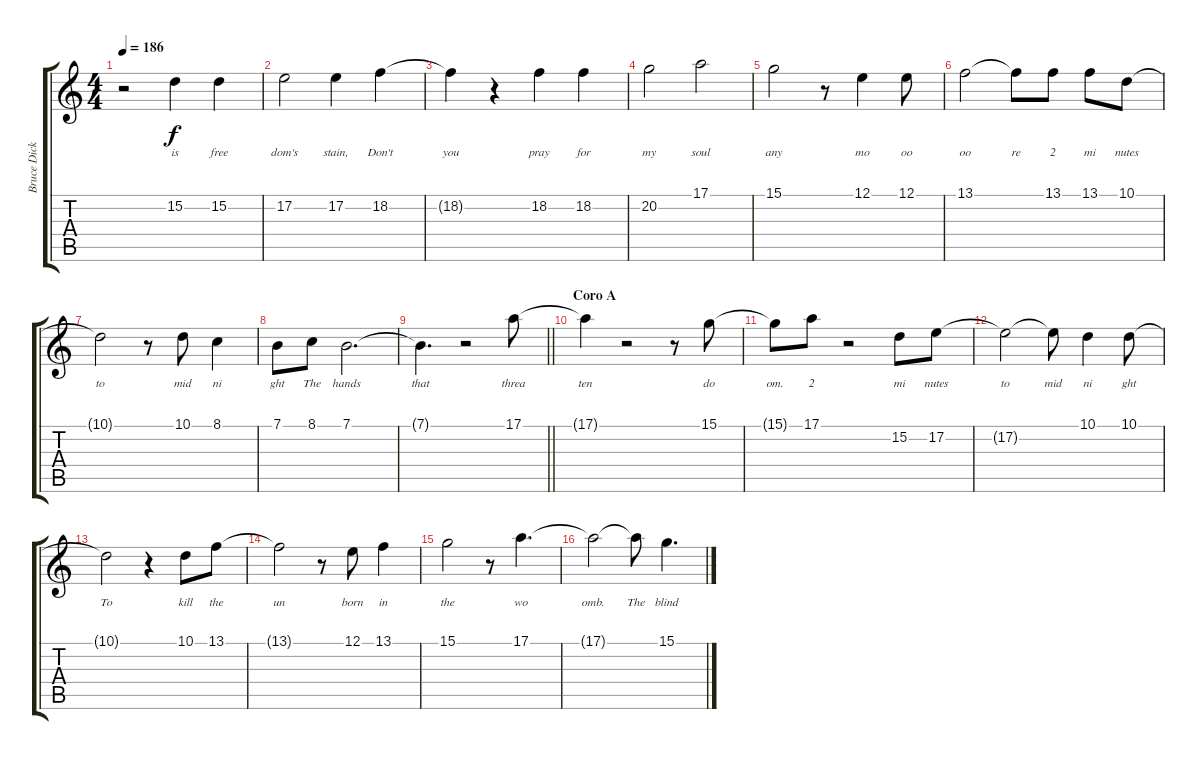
\track ("Bruce Dickinson" "Bruce Dick") {instrument lead2sawtooth}
\staff {score tabs}
\tuning (E4 B3 G3 D3 A2 E2) {hide}
\ts (4 4)
\tempo 186
\clef g2
\ks c
r.2{dy f} 15.2.4{lyrics (0 "is") lyrics (1 "") lyrics (2 "") lyrics (3 "") lyrics (4 "")} 15.2.4{lyrics (0 "free") lyrics (1 "") lyrics (2 "") lyrics (3 "") lyrics (4 "")} |
17.2.2{lyrics (0 "dom's") lyrics (1 "") lyrics (2 "") lyrics (3 "") lyrics (4 "")} 17.2.4{lyrics (0 "stain,") lyrics (1 "") lyrics (2 "") lyrics (3 "") lyrics (4 "")} 18.2.4{lyrics (0 "Don't") lyrics (1 "") lyrics (2 "") lyrics (3 "") lyrics (4 "")} |
18.2{t}.4{lyrics (0 "you") lyrics (1 "") lyrics (2 "") lyrics (3 "") lyrics (4 "")} r.4 18.2.4{lyrics (0 "pray") lyrics (1 "") lyrics (2 "") lyrics (3 "") lyrics (4 "")} 18.2.4{lyrics (0 "for") lyrics (1 "") lyrics (2 "") lyrics (3 "") lyrics (4 "")} |
20.2.2{lyrics (0 "my") lyrics (1 "") lyrics (2 "") lyrics (3 "") lyrics (4 "")} 17.1.2{lyrics (0 "soul") lyrics (1 "") lyrics (2 "") lyrics (3 "") lyrics (4 "")} |
15.1.2{lyrics (0 "any") lyrics (1 "") lyrics (2 "") lyrics (3 "") lyrics (4 "")} r.8 12.1.4{lyrics (0 "mo") lyrics (1 "") lyrics (2 "") lyrics (3 "") lyrics (4 "")} 12.1.8{lyrics (0 "oo") lyrics (1 "") lyrics (2 "") lyrics (3 "") lyrics (4 "")} |
13.1.2{lyrics (0 "oo") lyrics (1 "") lyrics (2 "") lyrics (3 "") lyrics (4 "")} 13.1{t}.8{lyrics (0 "re") lyrics (1 "") lyrics (2 "") lyrics (3 "") lyrics (4 "")} 13.1.8{lyrics (0 "2") lyrics (1 "") lyrics (2 "") lyrics (3 "") lyrics (4 "")} 13.1.8{lyrics (0 "mi") lyrics (1 "") lyrics (2 "") lyrics (3 "") lyrics (4 "")} 10.1.8{lyrics (0 "nutes") lyrics (1 "") lyrics (2 "") lyrics (3 "") lyrics (4 "")} |
10.1{t}.2{lyrics (0 "to") lyrics (1 "") lyrics (2 "") lyrics (3 "") lyrics (4 "")} r.8 10.1.8{lyrics (0 "mid") lyrics (1 "") lyrics (2 "") lyrics (3 "") lyrics (4 "")} 8.1.4{lyrics (0 "ni") lyrics (1 "") lyrics (2 "") lyrics (3 "") lyrics (4 "")} |
7.1.8{lyrics (0 "ght") lyrics (1 "") lyrics (2 "") lyrics (3 "") lyrics (4 "")} 8.1.8{lyrics (0 "The") lyrics (1 "") lyrics (2 "") lyrics (3 "") lyrics (4 "")} 7.1.2{d lyrics (0 "hands") lyrics (1 "") lyrics (2 "") lyrics (3 "") lyrics (4 "")} |
\barLineRight lightlight
7.1{t}.4{d lyrics (0 "that") lyrics (1 "") lyrics (2 "") lyrics (3 "") lyrics (4 "")} r.2 17.1.8{lyrics (0 "threa") lyrics (1 "") lyrics (2 "") lyrics (3 "") lyrics (4 "")} |
\section ("" "Coro A")
17.1{t}.4{lyrics (0 "ten") lyrics (1 "") lyrics (2 "") lyrics (3 "") lyrics (4 "")} r.2 r.8 15.1.8{lyrics (0 "do") lyrics (1 "") lyrics (2 "") lyrics (3 "") lyrics (4 "")} |
15.1{t}.8{lyrics (0 "om.") lyrics (1 "") lyrics (2 "") lyrics (3 "") lyrics (4 "")} 17.1.8{lyrics (0 "2") lyrics (1 "") lyrics (2 "") lyrics (3 "") lyrics (4 "")} r.2 15.2.8{lyrics (0 "mi") lyrics (1 "") lyrics (2 "") lyrics (3 "") lyrics (4 "")} 17.2.8{lyrics (0 "nutes") lyrics (1 "") lyrics (2 "") lyrics (3 "") lyrics (4 "")} |
17.2{t}.2{lyrics (0 "to") lyrics (1 "") lyrics (2 "") lyrics (3 "") lyrics (4 "")} 17.2{t}.8{lyrics (0 "mid") lyrics (1 "") lyrics (2 "") lyrics (3 "") lyrics (4 "")} 10.1.4{lyrics (0 "ni") lyrics (1 "") lyrics (2 "") lyrics (3 "") lyrics (4 "")} 10.1.8{lyrics (0 "ght") lyrics (1 "") lyrics (2 "") lyrics (3 "") lyrics (4 "")} |
10.1{t}.2{lyrics (0 "To") lyrics (1 "") lyrics (2 "") lyrics (3 "") lyrics (4 "")} r.4 10.1.8{lyrics (0 "kill") lyrics (1 "") lyrics (2 "") lyrics (3 "") lyrics (4 "")} 13.1.8{lyrics (0 "the") lyrics (1 "") lyrics (2 "") lyrics (3 "") lyrics (4 "")} |
13.1{t}.2{lyrics (0 "un") lyrics (1 "") lyrics (2 "") lyrics (3 "") lyrics (4 "")} r.8 12.1.8{lyrics (0 "born") lyrics (1 "") lyrics (2 "") lyrics (3 "") lyrics (4 "")} 13.1.4{lyrics (0 "in") lyrics (1 "") lyrics (2 "") lyrics (3 "") lyrics (4 "")} |
15.1.2{lyrics (0 "the") lyrics (1 "") lyrics (2 "") lyrics (3 "") lyrics (4 "")} r.8 17.1.4{d lyrics (0 "wo") lyrics (1 "") lyrics (2 "") lyrics (3 "") lyrics (4 "")} |
17.1{t}.2{lyrics (0 "omb.") lyrics (1 "") lyrics (2 "") lyrics (3 "") lyrics (4 "")} 17.1{t}.8{lyrics (0 "The") lyrics (1 "") lyrics (2 "") lyrics (3 "") lyrics (4 "")} 15.1.4{d lyrics (0 "blind") lyrics (1 "") lyrics (2 "") lyrics (3 "") lyrics (4 "")}
